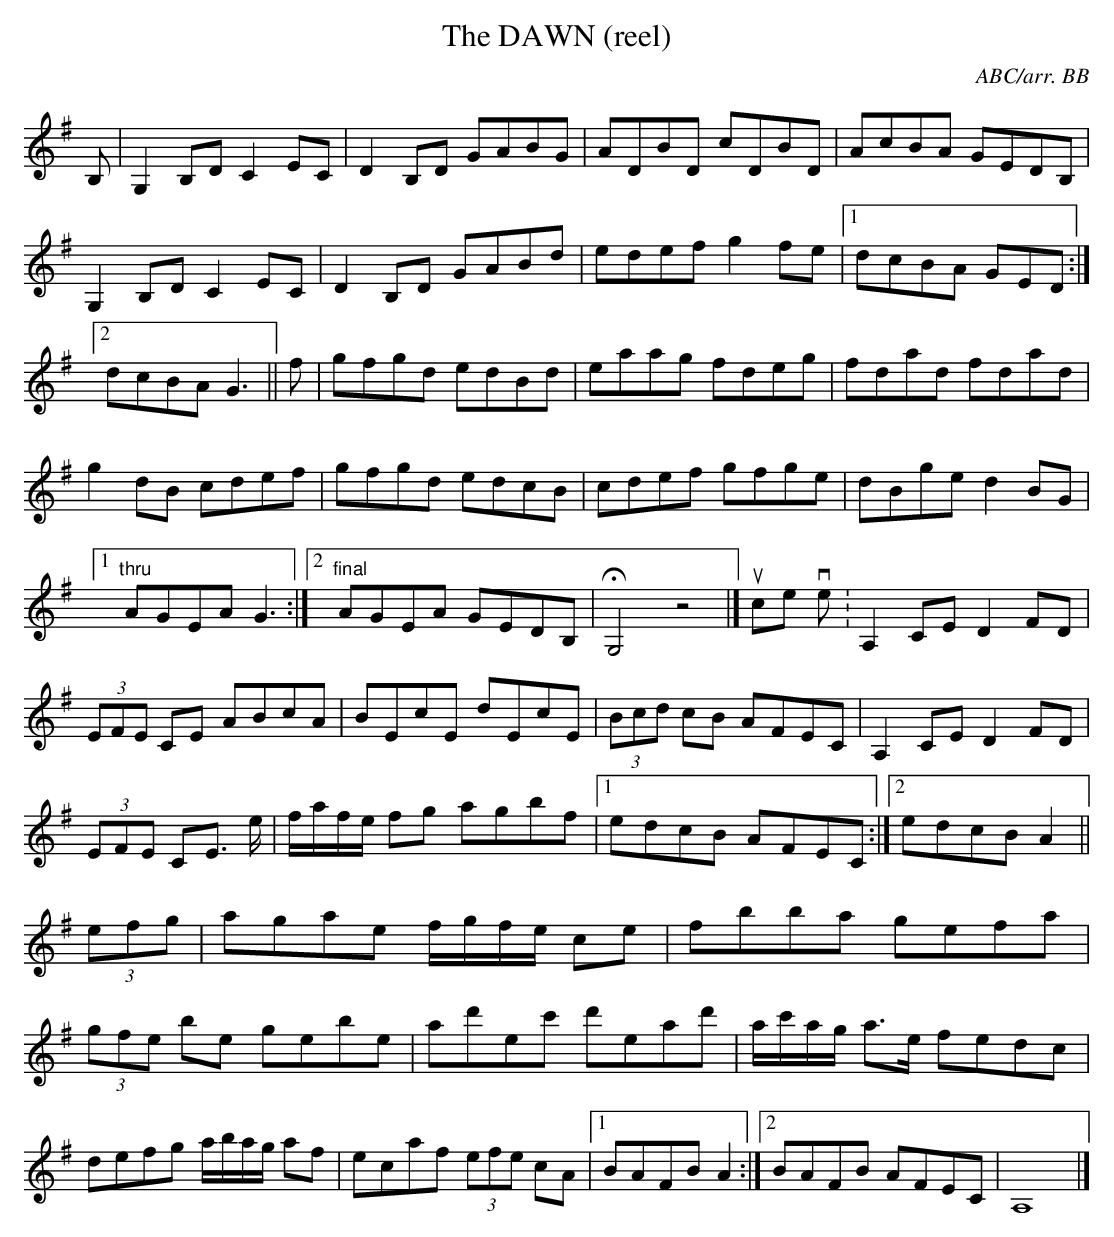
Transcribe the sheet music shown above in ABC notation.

X:1
T:DAWN (reel), The\
C:ABC/arr. BB\
M:C\
K:G \
B,|G,2B,D C2EC|D2B,D GABG|ADBD cDBD|AcBA GEDB,|\
G,2B,D C2EC|D2B,D GABd|edef g2fe|1 dcBA GED :|2 dcBA G3||\
f|gfgd edBd|eaag fdeg|fdad fdad|g2dB cdef|\
gfgd edcB|cdef gfge|dBge d2BG|1 "thru"AGEA G3 :|\
[2 "final"AGEA GEDB,|HG,4z4|]\
\
\
source version:\
A,2CE D2FD|(3EFE CE ABcA|BEcE dEcE|(3Bcd cB AFEC|\
A,2CE D2FD|(3EFE CE \
>e|f/a/f/e/ fg agbf|1 edcB AFEC :|2 edcB A2||\
(3efg|agae f/g/f/e/ ce|fbba gefa|(3gfe be gebe|ad'ec' d'ead'|\
a/c'/a/g/ a>e fedc|defg a/b/a/g/ af|ecaf (3efe cA|1 BAFB A2 :|\\
[2 BAFB AFEC|A,8|]\
\
\
\
\
